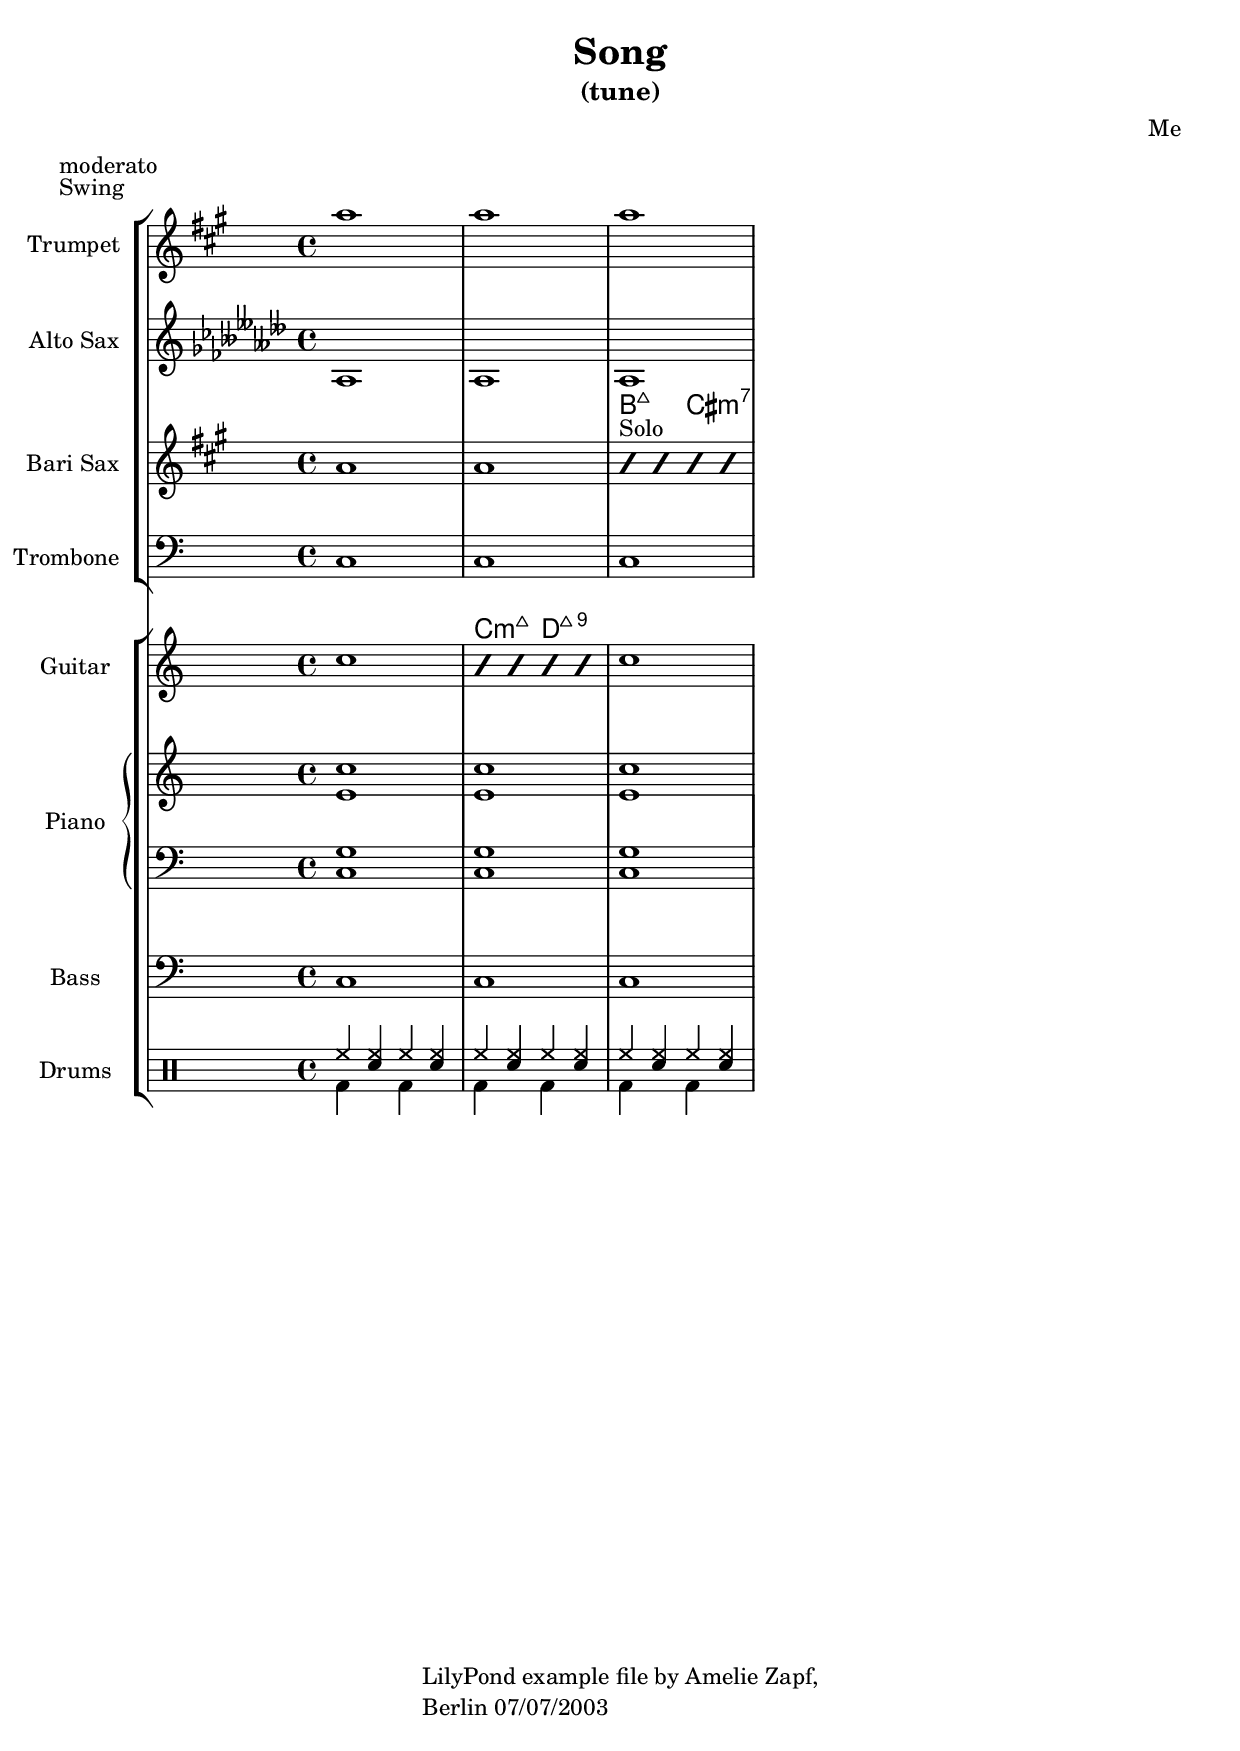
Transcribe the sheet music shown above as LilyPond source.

\version "2.19.31"

\header {
  title = "Song"
  subtitle = "(tune)"
  composer = "Me"
  meter = "moderato"
  piece = "Swing"
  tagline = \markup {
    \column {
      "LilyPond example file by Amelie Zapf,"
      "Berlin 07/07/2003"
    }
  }
}

%#(set-global-staff-size 16)
\include "english.ly"

%%%%%%%%%%%% Some macros %%%%%%%%%%%%%%%%%%%

sl = {
  \override NoteHead.style = #'slash
  \hide Stem
}
nsl = {
  \revert NoteHead.style
  \undo \hide Stem
}
crOn = \override NoteHead.style = #'cross
crOff = \revert NoteHead.style

%% insert chord name style stuff here.

jazzChords = { }

%%%%%%%%%%%% Keys'n'thangs %%%%%%%%%%%%%%%%%

global = { \time 4/4 }

Key = { \key c \major }

% ############ Horns ############

% ------ Trumpet ------
trpt = \transpose c a \relative c'' {
  \Key
  c1 | c | c |
}
trpHarmony = \transpose c' d {
  \jazzChords
}
trumpet = {
  \global
  \set Staff.instrumentName = #"Trumpet"
  \clef treble
  <<
    \trpt
  >>
}

% ------ Alto Saxophone ------
alto = \transpose es c \relative c' {
  \Key
  c1 | c | c |
}
altoHarmony = \transpose c' a {
  \jazzChords
}
altoSax = {
  \global
  \set Staff.instrumentName = #"Alto Sax"
  \clef treble
  <<
    \alto
  >>
}

% ------ Baritone Saxophone ------
bari = \transpose c a' \relative c {
  \Key
  c1
  c1
  \sl
  d4^"Solo" d d d
  \nsl
}
bariHarmony = \transpose c' a \chordmode {
  \jazzChords s1 s d2:maj e:m7
}
bariSax = {
  \global
  \set Staff.instrumentName = #"Bari Sax"
  \clef treble
  <<
    \bari
  >>
}

% ------ Trombone ------
tbone = \relative c {
  \Key
  c1 | c | c
}
tboneHarmony = \chordmode {
  \jazzChords
}
trombone = {
  \global
  \set Staff.instrumentName = #"Trombone"
  \clef bass
  <<
    \tbone
  >>
}

% ############ Rhythm Section #############

% ------ Guitar ------
gtr = \relative c'' {
  \Key
  c1
  \sl
  b4 b b b
  \nsl
  c1
}
gtrHarmony = \chordmode {
  \jazzChords
  s1 c2:min7+ d2:maj9
}
guitar = {
  \global
  \set Staff.instrumentName = #"Guitar"
  \clef treble
  <<
    \gtr
  >>
}

%% ------ Piano ------
rhUpper = \relative c'' {
  \voiceOne
  \Key
  c1 | c | c
}
rhLower = \relative c' {
  \voiceTwo
  \Key
  e1 | e | e
}

lhUpper = \relative c' {
  \voiceOne
  \Key
  g1 | g | g
}
lhLower = \relative c {
  \voiceTwo
  \Key
  c1 | c | c
}

PianoRH = {
  \clef treble
  \global
  \set Staff.midiInstrument = #"acoustic grand"
  <<
    \new Voice = "one" \rhUpper
    \new Voice = "two" \rhLower
  >>
}
PianoLH = {
  \clef bass
  \global
  \set Staff.midiInstrument = #"acoustic grand"
  <<
    \new Voice = "one" \lhUpper
    \new Voice = "two" \lhLower
  >>
}

piano = {
  <<
    \set PianoStaff.instrumentName = #"Piano"
    \new Staff = "upper" \PianoRH
    \new Staff = "lower" \PianoLH
  >>
}

% ------ Bass Guitar ------
Bass = \relative c {
  \Key
  c1 | c | c
}
bass = {
  \global
  \set Staff.instrumentName = #"Bass"
  \clef bass
  <<
    \Bass
  >>
}

% ------ Drums ------
up = \drummode {
  \voiceOne
  hh4 <hh sn> hh <hh sn>
  hh4 <hh sn> hh <hh sn>
  hh4 <hh sn> hh <hh sn>
}
down = \drummode {
  \voiceTwo
  bd4 s bd s
  bd4 s bd s
  bd4 s bd s
}

drumContents = {
  \global
  <<
    \set DrumStaff.instrumentName = #"Drums"
    \new DrumVoice \up
    \new DrumVoice \down
  >>
}

%%%%%%%%% It All Goes Together Here %%%%%%%%%%%%%%%%%%%%%%

\score {
  <<
    \new StaffGroup = "horns" <<
      \new Staff = "trumpet" \trumpet
      \new Staff = "altosax" \altoSax
      \new ChordNames = "barichords" \bariHarmony
      \new Staff = "barisax" \bariSax
      \new Staff = "trombone" \trombone
    >>

    \new StaffGroup = "rhythm" <<
      \new ChordNames = "chords" \gtrHarmony
      \new Staff = "guitar" \guitar
      \new PianoStaff = "piano" \piano
      \new Staff = "bass" \bass
      \new DrumStaff \drumContents
    >>
  >>
  \layout {
    \context { \Staff \RemoveEmptyStaves }
    \context {
      \Score
      \override BarNumber.padding = #3
      \override RehearsalMark.padding = #2
      skipBars = ##t
    }
  }
  \midi { }
}
